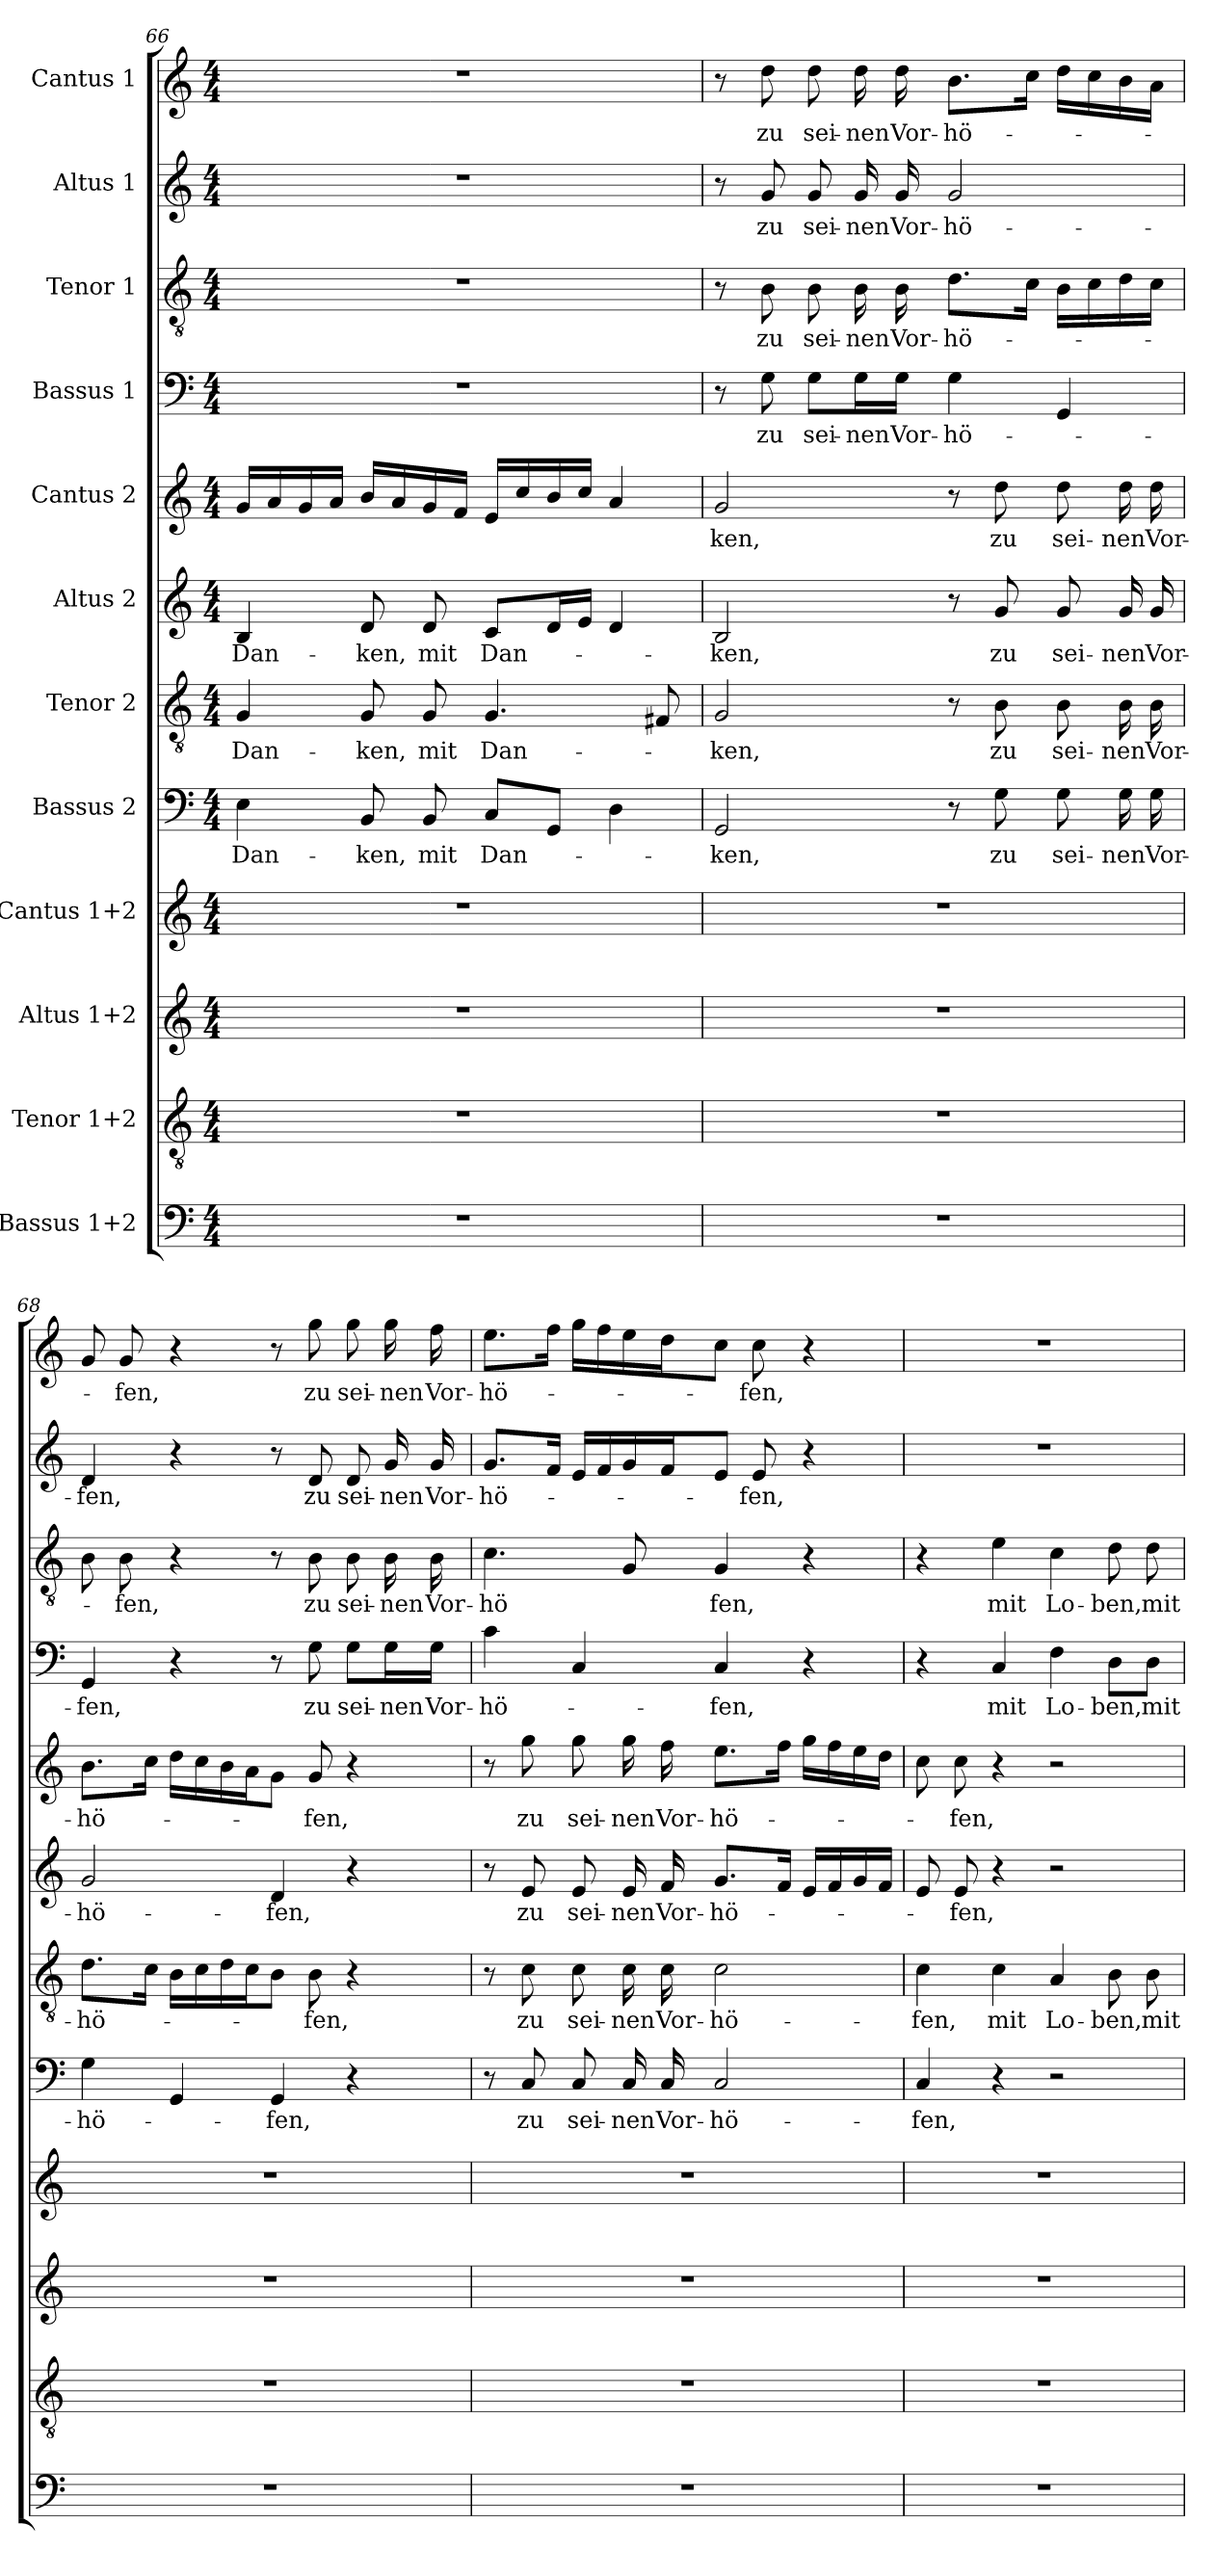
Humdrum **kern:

**kern	**kern	**kern	**kern	**kern	**text	**kern	**text	**kern	**text	**kern	**text	**kern	**text	**kern	**text	**kern	**text	**kern	**text
*part12	*part11	*part10	*part9	*part8	*part8	*part7	*part7	*part6	*part6	*part5	*part5	*part4	*part4	*part3	*part3	*part2	*part2	*part1	*part1
*staff12	*staff11	*staff10	*staff9	*staff8	*staff8	*staff7	*staff7	*staff6	*staff6	*staff5	*staff5	*staff4	*staff4	*staff3	*staff3	*staff2	*staff2	*staff1	*staff1
*I"Bassus 1+2	*I"Tenor 1+2	*I"Altus 1+2	*I"Cantus 1+2	*I"Bassus 2	*	*I"Tenor  2	*	*I"Altus 2	*	*I"Cantus 2	*	*I"Bassus 1	*	*I"Tenor  1	*	*I"Altus 1	*	*I"Cantus 1	*
*clefF4	*clefGv2	*clefG2	*clefG2	*clefF4	*	*clefGv2	*	*clefG2	*	*clefG2	*	*clefF4	*	*clefGv2	*	*clefG2	*	*clefG2	*
*k[]	*k[]	*k[]	*k[]	*k[]	*	*k[]	*	*k[]	*	*k[]	*	*k[]	*	*k[]	*	*k[]	*	*k[]	*
*M4/4	*M4/4	*M4/4	*M4/4	*M4/4	*	*M4/4	*	*M4/4	*	*M4/4	*	*M4/4	*	*M4/4	*	*M4/4	*	*M4/4	*
=66	=66	=66	=66	=66	=66	=66	=66	=66	=66	=66	=66	=66	=66	=66	=66	=66	=66	=66	=66
1r	1r	1r	1r	4E\	Dan-	4G/	Dan-	4B/	Dan-	16g/LL	.	1r	.	1r	.	1r	.	1r	.
.	.	.	.	.	.	.	.	.	.	16a/	.	.	.	.	.	.	.	.	.
.	.	.	.	.	.	.	.	.	.	16g/	.	.	.	.	.	.	.	.	.
.	.	.	.	.	.	.	.	.	.	16a/JJ	.	.	.	.	.	.	.	.	.
.	.	.	.	8BB/	-ken,	8G/	-ken,	8d/	-ken,	16b/LL	.	.	.	.	.	.	.	.	.
.	.	.	.	.	.	.	.	.	.	16a/	.	.	.	.	.	.	.	.	.
.	.	.	.	8BB/	mit	8G/	mit	8d/	mit	16g/	.	.	.	.	.	.	.	.	.
.	.	.	.	.	.	.	.	.	.	16f/JJ	.	.	.	.	.	.	.	.	.
.	.	.	.	8C/L	Dan-	4.G/	Dan-	8c/L	Dan-	16e/LL	.	.	.	.	.	.	.	.	.
.	.	.	.	.	.	.	.	.	.	16cc/	.	.	.	.	.	.	.	.	.
.	.	.	.	8GG/J	.	.	.	16d/L	.	16b/	.	.	.	.	.	.	.	.	.
.	.	.	.	.	.	.	.	16e/JJ	.	16cc/JJ	.	.	.	.	.	.	.	.	.
.	.	.	.	4D\	.	.	.	4d/	.	4a/	.	.	.	.	.	.	.	.	.
.	.	.	.	.	.	8F#X/	.	.	.	.	.	.	.	.	.	.	.	.	.
=67	=67	=67	=67	=67	=67	=67	=67	=67	=67	=67	=67	=67	=67	=67	=67	=67	=67	=67	=67
1r	1r	1r	1r	2GG/	-ken,	2G/	-ken,	2B/	-ken,	2g/	-ken,	8r	.	8r	.	8r	.	8r	.
.	.	.	.	.	.	.	.	.	.	.	.	8G\	zu	8B\	zu	8g/	zu	8dd\	zu
.	.	.	.	.	.	.	.	.	.	.	.	8G\L	sei-	8B\	sei-	8g/	sei-	8dd\	sei-
.	.	.	.	.	.	.	.	.	.	.	.	16G\L	-nen	16B\	-nen	16g/	-nen	16dd\	-nen
.	.	.	.	.	.	.	.	.	.	.	.	16G\JJ	Vor-	16B\	Vor-	16g/	Vor-	16dd\	Vor-
.	.	.	.	8r	.	8r	.	8r	.	8r	.	4G\	-hö-	8.d\L	-hö-	2g/	-hö-	8.b\L	-hö-
.	.	.	.	8G\	zu	8B\	zu	8g/	zu	8dd\	zu	.	.	.	.	.	.	.	.
.	.	.	.	.	.	.	.	.	.	.	.	.	.	16c\Jk	.	.	.	16cc\Jk	.
.	.	.	.	8G\	sei-	8B\	sei-	8g/	sei-	8dd\	sei-	4GG/	.	16B\LL	.	.	.	16dd\LL	.
.	.	.	.	.	.	.	.	.	.	.	.	.	.	16c\	.	.	.	16cc\	.
.	.	.	.	16G\	-nen	16B\	-nen	16g/	-nen	16dd\	-nen	.	.	16d\	.	.	.	16b\	.
.	.	.	.	16G\	Vor-	16B\	Vor-	16g/	Vor-	16dd\	Vor-	.	.	16c\JJ	.	.	.	16a\JJ	.
!!LO:LB:g=z
=68	=68	=68	=68	=68	=68	=68	=68	=68	=68	=68	=68	=68	=68	=68	=68	=68	=68	=68	=68
1r	1r	1r	1r	4G\	-hö-	8.d\L	-hö-	2g/	-hö-	8.b\L	-hö-	4GG/	-fen,	8B\	.	4d/	-fen,	8g/	.
.	.	.	.	.	.	.	.	.	.	.	.	.	.	8B\	-fen,	.	.	8g/	-fen,
.	.	.	.	.	.	16c\Jk	.	.	.	16cc\Jk	.	.	.	.	.	.	.	.	.
.	.	.	.	4GG/	.	16B\LL	.	.	.	16dd\LL	.	4r	.	4r	.	4r	.	4r	.
.	.	.	.	.	.	16c\	.	.	.	16cc\	.	.	.	.	.	.	.	.	.
.	.	.	.	.	.	16d\	.	.	.	16b\	.	.	.	.	.	.	.	.	.
.	.	.	.	.	.	16c\J	.	.	.	16a\J	.	.	.	.	.	.	.	.	.
.	.	.	.	4GG/	-fen,	8B\J	.	4d/	-fen,	8g\J	.	8r	.	8r	.	8r	.	8r	.
.	.	.	.	.	.	8B\	-fen,	.	.	8g/	-fen,	8G\	zu	8B\	zu	8d/	zu	8gg\	zu
.	.	.	.	4r	.	4r	.	4r	.	4r	.	8G\L	sei-	8B\	sei-	8d/	sei-	8gg\	sei-
.	.	.	.	.	.	.	.	.	.	.	.	16G\L	-nen	16B\	nen	16g/	-nen	16gg\	-nen
.	.	.	.	.	.	.	.	.	.	.	.	16G\JJ	Vor-	16B\	Vor-	16g/	Vor-	16ff\	Vor-
=69	=69	=69	=69	=69	=69	=69	=69	=69	=69	=69	=69	=69	=69	=69	=69	=69	=69	=69	=69
1r	1r	1r	1r	8r	.	8r	.	8r	.	8r	.	4c\	-hö-	4.c\	hö	8.g/L	-hö-	8.ee\L	-hö-
.	.	.	.	8C/	zu	8c\	zu	8e/	zu	8gg\	zu	.	.	.	.	.	.	.	.
.	.	.	.	.	.	.	.	.	.	.	.	.	.	.	.	16f/Jk	.	16ff\Jk	.
.	.	.	.	8C/	sei-	8c\	sei-	8e/	sei-	8gg\	sei-	4C/	.	.	.	16e/LL	.	16gg\LL	.
.	.	.	.	.	.	.	.	.	.	.	.	.	.	.	.	16f/	.	16ff\	.
.	.	.	.	16C/	-nen	16c\	-nen	16e/	-nen	16gg\	-nen	.	.	8G/	.	16g/	.	16ee\	.
.	.	.	.	16C/	Vor-	16c\	Vor-	16f/	Vor-	16ff\	Vor-	.	.	.	.	16f/J	.	16dd\J	.
.	.	.	.	2C/	-hö-	2c\	-hö-	8.g/L	-hö-	8.ee\L	-hö-	4C/	-fen,	4G/	fen,	8e/J	.	8cc\J	.
.	.	.	.	.	.	.	.	.	.	.	.	.	.	.	.	8e/	-fen,	8cc\	-fen,
.	.	.	.	.	.	.	.	16f/Jk	.	16ff\Jk	.	.	.	.	.	.	.	.	.
.	.	.	.	.	.	.	.	16e/LL	.	16gg\LL	.	4r	.	4r	.	4r	.	4r	.
.	.	.	.	.	.	.	.	16f/	.	16ff\	.	.	.	.	.	.	.	.	.
.	.	.	.	.	.	.	.	16g/	.	16ee\	.	.	.	.	.	.	.	.	.
.	.	.	.	.	.	.	.	16f/JJ	.	16dd\JJ	.	.	.	.	.	.	.	.	.
=70	=70	=70	=70	=70	=70	=70	=70	=70	=70	=70	=70	=70	=70	=70	=70	=70	=70	=70	=70
1r	1r	1r	1r	4C/	-fen,	4c\	-fen,	8e/	.	8cc\	.	4r	.	4r	.	1r	.	1r	.
.	.	.	.	.	.	.	.	8e/	-fen,	8cc\	-fen,	.	.	.	.	.	.	.	.
.	.	.	.	4r	.	4c\	mit	4r	.	4r	.	4C/	mit	4e\	mit	.	.	.	.
.	.	.	.	2r	.	4A/	Lo-	2r	.	2r	.	4F\	Lo-	4c\	Lo-	.	.	.	.
.	.	.	.	.	.	8B\	-ben,	.	.	.	.	8D\L	-ben,	8d\	-ben,	.	.	.	.
.	.	.	.	.	.	8B\	mit	.	.	.	.	8D\J	mit	8d\	mit	.	.	.	.
=	=	=	=	=	=	=	=	=	=	=	=	=	=	=	=	=	=	=	=
*-	*-	*-	*-	*-	*-	*-	*-	*-	*-	*-	*-	*-	*-	*-	*-	*-	*-	*-	*-
